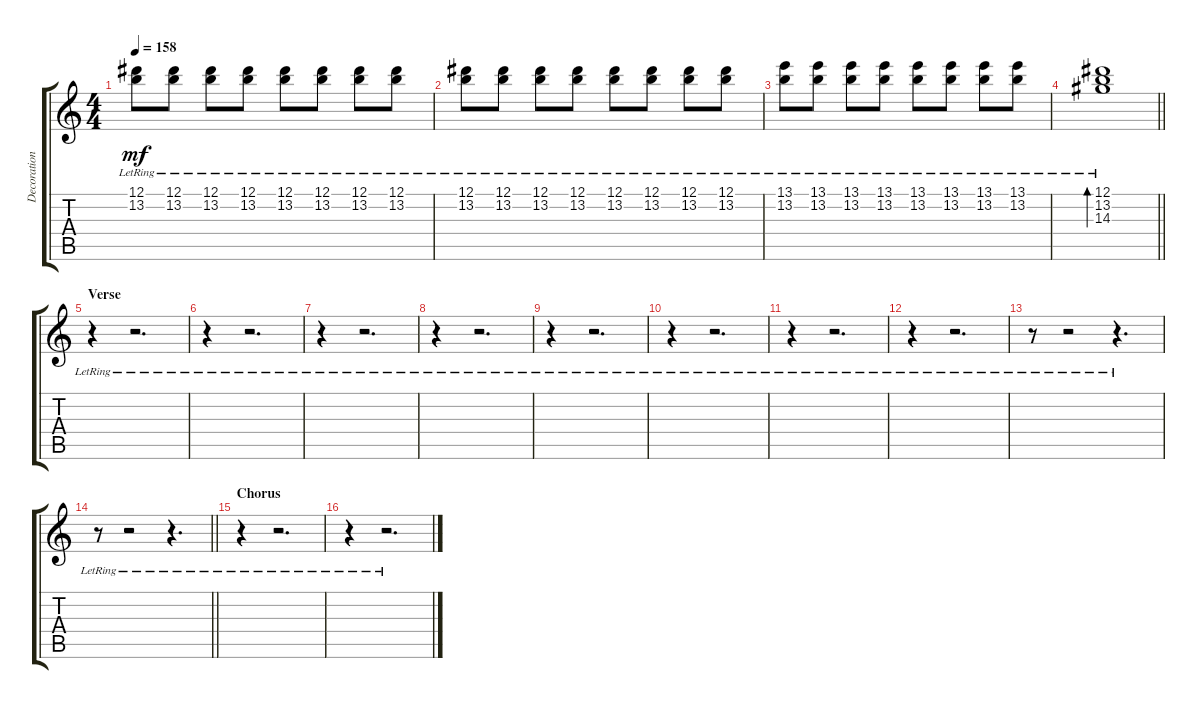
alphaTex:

\track ("Decoration 2" "Decoration") {instrument electricguitarclean}
\staff {score tabs}
\tuning (Eb4 Bb3 Gb3 Db3 Ab2 Db2) {hide}
\ts (4 4)
\tempo 158
\clef g2
\ks c
(12.1{lr} 13.2{lr}).8{dy mf} (12.1{lr} 13.2{lr}).8 (12.1{lr} 13.2{lr}).8 (12.1{lr} 13.2{lr}).8 (12.1{lr} 13.2{lr}).8 (12.1{lr} 13.2{lr}).8 (12.1{lr} 13.2{lr}).8 (12.1{lr} 13.2{lr}).8 |
(12.1{lr} 13.2{lr}).8 (12.1{lr} 13.2{lr}).8 (12.1{lr} 13.2{lr}).8 (12.1{lr} 13.2{lr}).8 (12.1{lr} 13.2{lr}).8 (12.1{lr} 13.2{lr}).8 (12.1{lr} 13.2{lr}).8 (12.1{lr} 13.2{lr}).8 |
(13.1{lr} 13.2{lr}).8 (13.1{lr} 13.2{lr}).8 (13.1{lr} 13.2{lr}).8 (13.1{lr} 13.2{lr}).8 (13.1{lr} 13.2{lr}).8 (13.1{lr} 13.2{lr}).8 (13.1{lr} 13.2{lr}).8 (13.1{lr} 13.2{lr}).8 |
\barLineRight lightlight
(12.1 13.2{lr} 14.3).1{bd 240} |
\section ("" "Verse")
r.4 r.2{d} |
r.4 r.2{d} |
r.4 r.2{d} |
r.4 r.2{d} |
r.4 r.2{d} |
r.4 r.2{d} |
r.4 r.2{d} |
r.4 r.2{d} |
r.8 r.2 r.4{d} |
\barLineRight lightlight
r.8 r.2 r.4{d} |
\section ("" "Chorus")
r.4 r.2{d} |
r.4 r.2{d}
